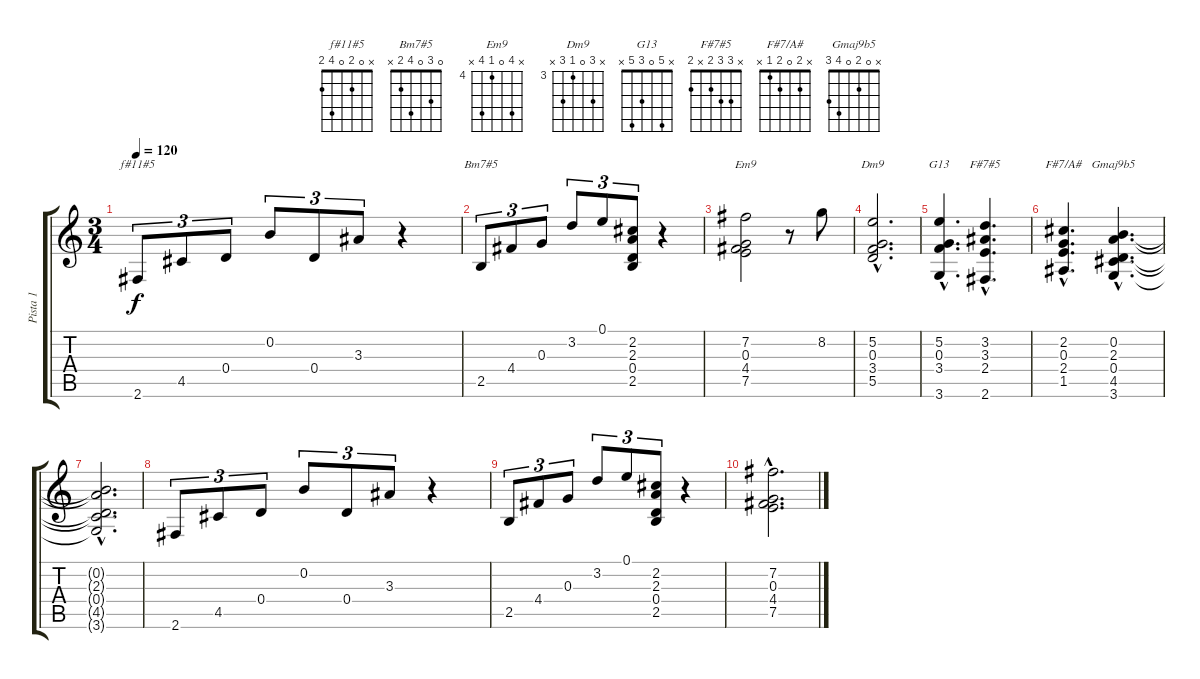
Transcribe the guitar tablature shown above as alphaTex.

\track ("Pista 1" "Pista 1") {instrument electricguitarjazz}
\staff {score tabs}
\tuning (E4 B3 G3 D3 A2 E2) {hide}
\chord ("f#11#5" x 0 2 0 4 2)
\chord ("Bm7#5" 0 3 0 4 2 x)
\chord ("Em9" x 7 0 4 7 x) {firstfret 4}
\chord ("Dm9" x 5 0 3 5 x) {firstfret 3}
\chord ("G13" x 5 0 3 5 x)
\chord ("F#7#5" x 3 3 2 x 2)
\chord ("F#7/A#" x 2 0 2 1 x)
\chord ("Gmaj9b5" x 0 2 0 4 3)
\ts (3 4)
\tempo 120
\clef g2
\ks c
2.6.8{tu (3 2) ch "f#11#5" dy f instrument electricguitarjazz} 4.5.8{tu (3 2)} 0.4.8{tu (3 2)} 0.2.8{tu (3 2)} 0.4.8{tu (3 2)} 3.3.8{tu (3 2)} r.4 |
2.5.8{tu (3 2) ch "Bm7#5"} 4.4.8{tu (3 2)} 0.3.8{tu (3 2)} 3.2.8{tu (3 2)} 0.1.8{tu (3 2)} (2.2 2.3 0.4 2.5).8{tu (3 2)} r.4 |
(7.2 0.3 4.4 7.5).2{ch "Em9"} r.8 8.2.8 |
(5.2{hac} 0.3{hac} 3.4{hac} 5.5{hac}).2{d ch "Dm9"} |
(5.2{hac} 0.3{hac} 3.4{hac} 3.6{hac}).4{d ch "G13"} (3.2{hac} 3.3{hac} 2.4{hac} 2.6{hac}).4{d ch "F#7#5"} |
(2.2{hac} 0.3{hac} 2.4{hac} 1.5{hac}).4{d ch "F#7/A#"} (0.2{hac} 2.3{hac} 0.4{hac} 4.5{hac} 3.6{hac}).4{d ch "Gmaj9b5"} |
(0.2{hac t} 2.3{hac t} 0.4{hac t} 4.5{hac t} 3.6{hac t}).2{d} |
2.6.8{tu (3 2)} 4.5.8{tu (3 2)} 0.4.8{tu (3 2)} 0.2.8{tu (3 2)} 0.4.8{tu (3 2)} 3.3.8{tu (3 2)} r.4 |
2.5.8{tu (3 2)} 4.4.8{tu (3 2)} 0.3.8{tu (3 2)} 3.2.8{tu (3 2)} 0.1.8{tu (3 2)} (2.2 2.3 0.4 2.5).8{tu (3 2)} r.4 |
(7.2{hac} 0.3{hac} 4.4{hac} 7.5{hac}).2{d}
